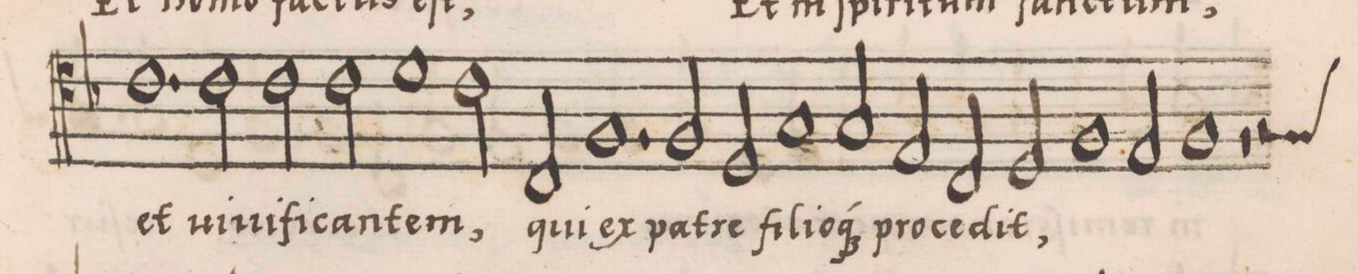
**kern	**text
*I"TENOR	*
*clefC4	*
*k[b-]	*
*met(C|)	*
*M2/1	*
1.c	et
2c\	ui-
=131-	=131-
2c\	-ui-
2c\	-fi-
1d	-can-
=132-	=132-
2c\	-tem,
2C/	qui
1.F	ex
=133-	=133-
2F/	pa-
2D/	-tre
1G/	fi-
=134-	=134-
2G/	-li-
2E/	-o-
2C/	-q(ue)
=135-	=135-
2D/	pro-
1F	-ce-
2E/	-dit,
=136-	=136-
1F	.
1r	.
=137-	=137-
2r	.
*custos:F	*
*-	*-
